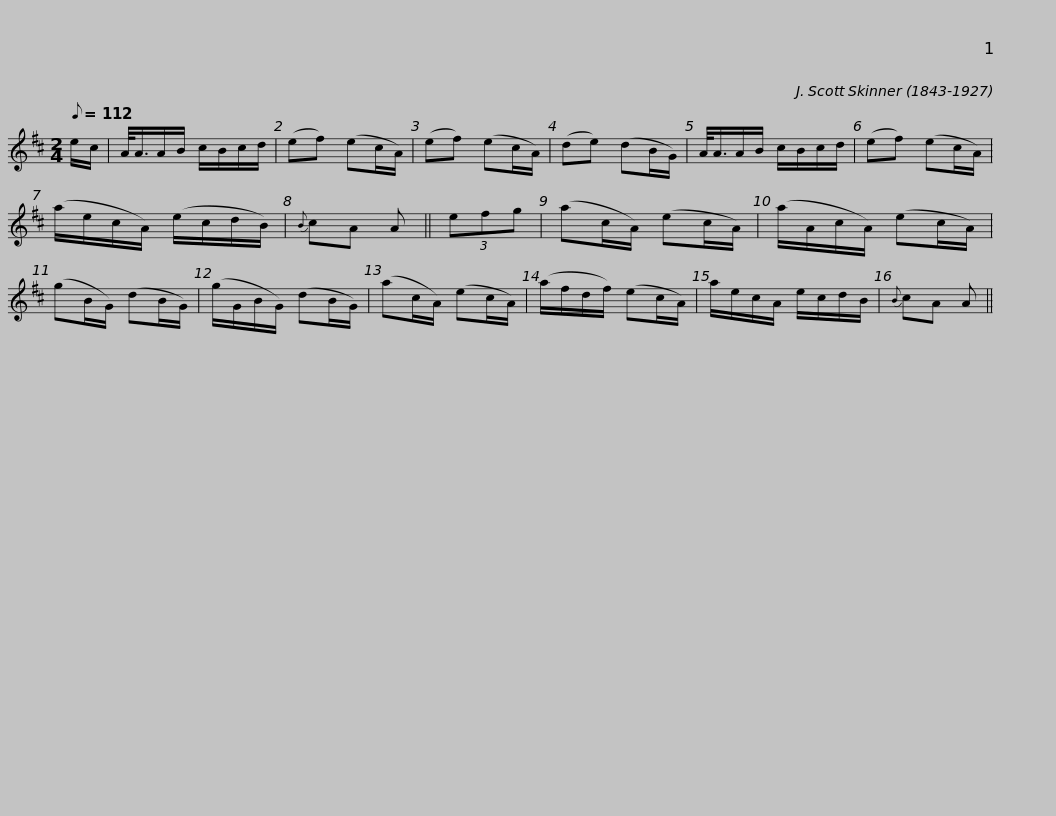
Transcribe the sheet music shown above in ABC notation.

X:1
L:1/8
Q:1/8=112
M:2/4
I:linebreak $
K:D
V:1 treble
V:1
 e/c/ | A/<A/A/B/ c/B/c/d/ | (ef) (ec/A/) | (ef) (ec/A/) | (de) (dB/G/) | %5
 A/<A/A/B/ c/B/c/d/ | (ef) (ec/A/) | (a/e/c/A/) (e/c/d/B/) |${B} cA A || (3efg | %10
 (ac/A/) (ec/A/) | (a/A/c/A/) (ec/A/) | (gB/G/) (dB/G/) | (g/G/B/G/) (dB/G/) | (ac/A/) (ec/A/) | %15
 (a/f/d/f/) (ec/A/) |$ a/e/c/A/ e/c/d/B/ |{B} cA A || %18
